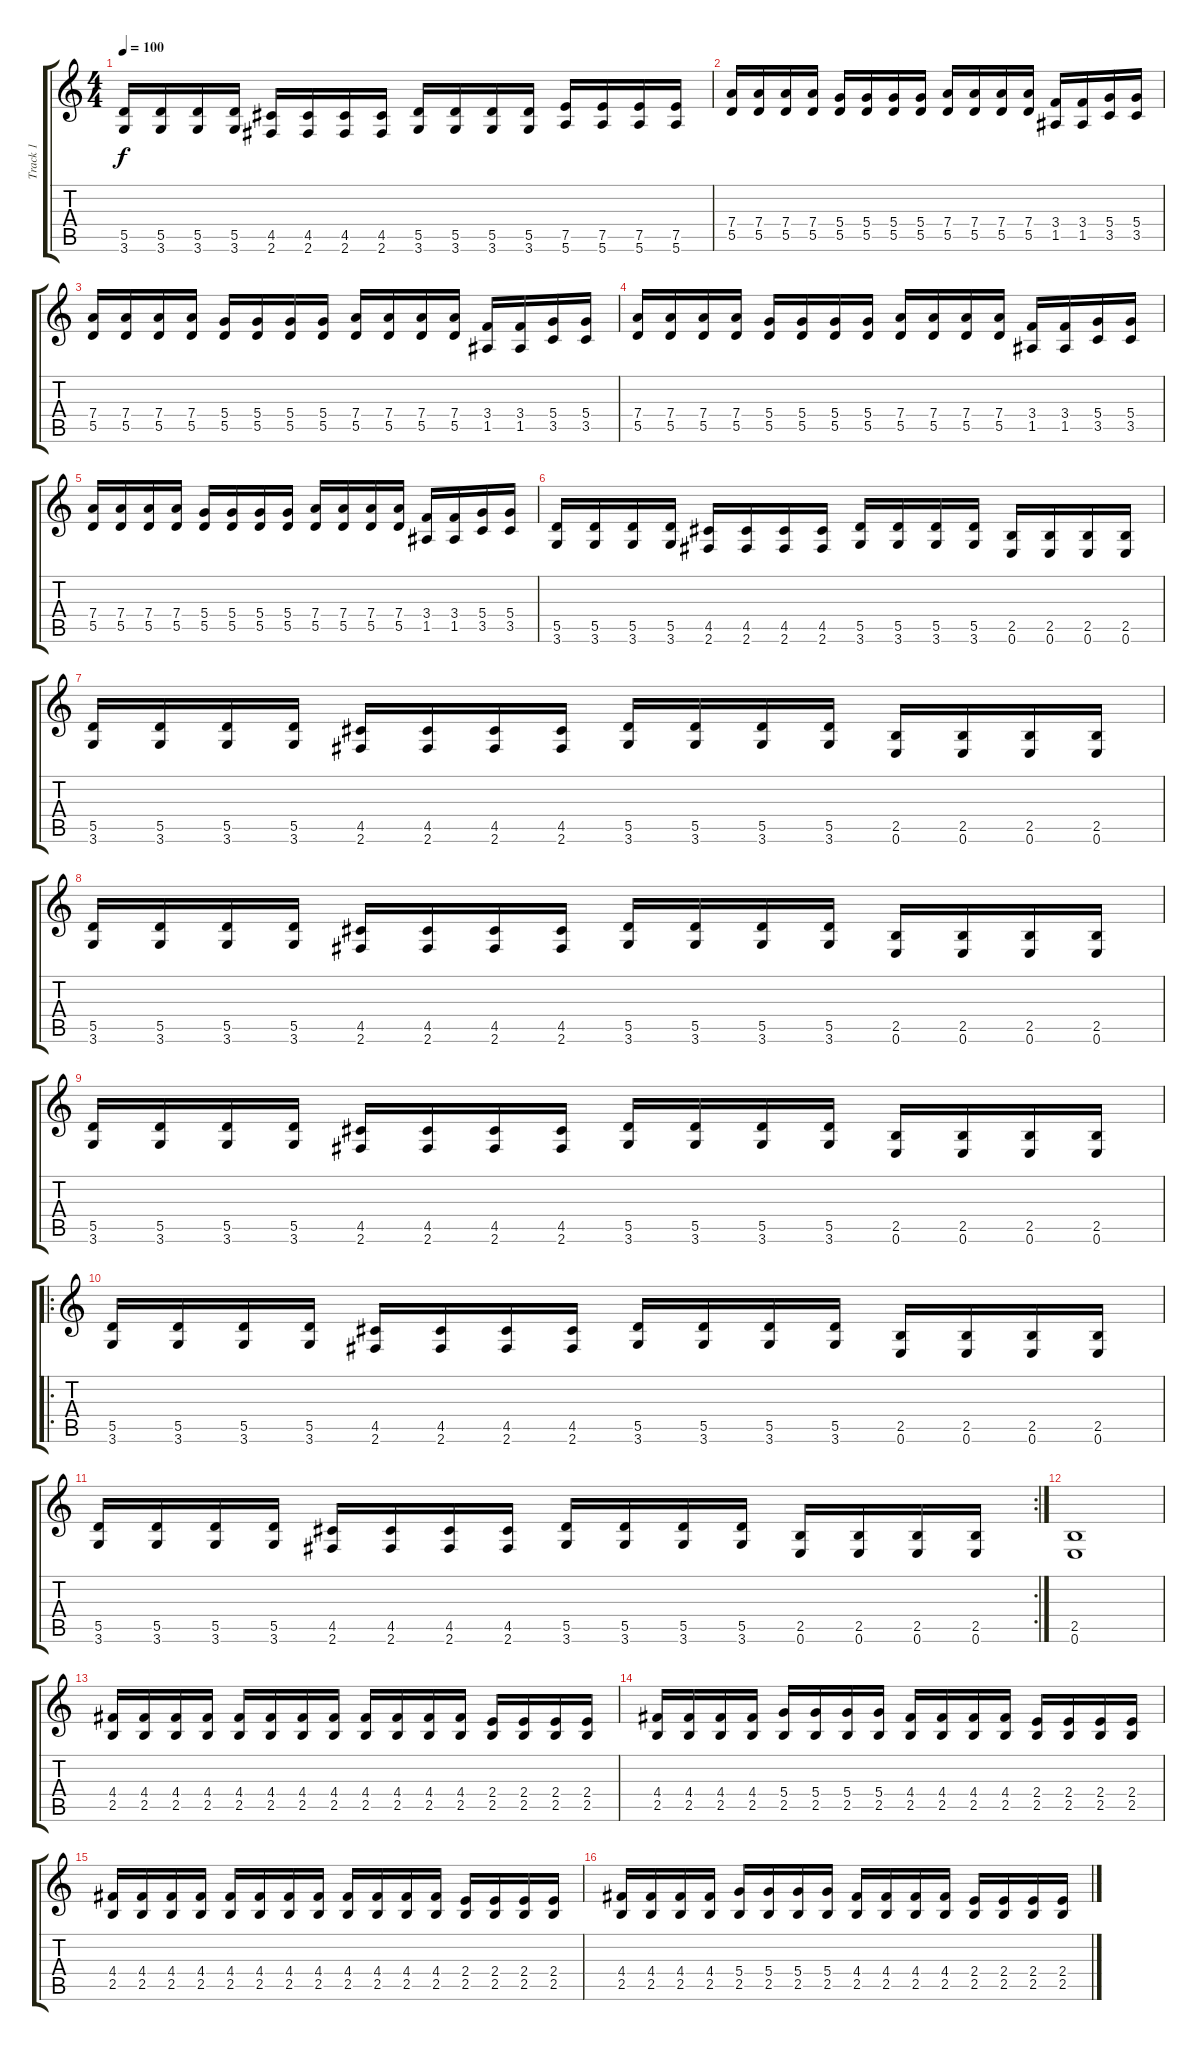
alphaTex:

\track ("Track 1" "Track 1") {instrument distortionguitar}
\staff {score tabs}
\tuning (E4 B3 G3 D3 A2 E2) {hide}
\ts (4 4)
\tempo 100
\clef g2
\ks c
(5.5 3.6).16{dy f} (5.5 3.6).16 (5.5 3.6).16 (5.5 3.6).16 (4.5 2.6).16 (4.5 2.6).16 (4.5 2.6).16 (4.5 2.6).16 (5.5 3.6).16 (5.5 3.6).16 (5.5 3.6).16 (5.5 3.6).16 (7.5 5.6).16 (7.5 5.6).16 (7.5 5.6).16 (7.5 5.6).16 |
(7.4 5.5).16 (7.4 5.5).16 (7.4 5.5).16 (7.4 5.5).16 (5.4 5.5).16 (5.4 5.5).16 (5.4 5.5).16 (5.4 5.5).16 (7.4 5.5).16 (7.4 5.5).16 (7.4 5.5).16 (7.4 5.5).16 (3.4 1.5).16 (3.4 1.5).16 (5.4 3.5).16 (5.4 3.5).16 |
(7.4 5.5).16 (7.4 5.5).16 (7.4 5.5).16 (7.4 5.5).16 (5.4 5.5).16 (5.4 5.5).16 (5.4 5.5).16 (5.4 5.5).16 (7.4 5.5).16 (7.4 5.5).16 (7.4 5.5).16 (7.4 5.5).16 (3.4 1.5).16 (3.4 1.5).16 (5.4 3.5).16 (5.4 3.5).16 |
(7.4 5.5).16 (7.4 5.5).16 (7.4 5.5).16 (7.4 5.5).16 (5.4 5.5).16 (5.4 5.5).16 (5.4 5.5).16 (5.4 5.5).16 (7.4 5.5).16 (7.4 5.5).16 (7.4 5.5).16 (7.4 5.5).16 (3.4 1.5).16 (3.4 1.5).16 (5.4 3.5).16 (5.4 3.5).16 |
(7.4 5.5).16 (7.4 5.5).16 (7.4 5.5).16 (7.4 5.5).16 (5.4 5.5).16 (5.4 5.5).16 (5.4 5.5).16 (5.4 5.5).16 (7.4 5.5).16 (7.4 5.5).16 (7.4 5.5).16 (7.4 5.5).16 (3.4 1.5).16 (3.4 1.5).16 (5.4 3.5).16 (5.4 3.5).16 |
(5.5 3.6).16 (5.5 3.6).16 (5.5 3.6).16 (5.5 3.6).16 (4.5 2.6).16 (4.5 2.6).16 (4.5 2.6).16 (4.5 2.6).16 (5.5 3.6).16 (5.5 3.6).16 (5.5 3.6).16 (5.5 3.6).16 (2.5 0.6).16 (2.5 0.6).16 (2.5 0.6).16 (2.5 0.6).16 |
(5.5 3.6).16 (5.5 3.6).16 (5.5 3.6).16 (5.5 3.6).16 (4.5 2.6).16 (4.5 2.6).16 (4.5 2.6).16 (4.5 2.6).16 (5.5 3.6).16 (5.5 3.6).16 (5.5 3.6).16 (5.5 3.6).16 (2.5 0.6).16 (2.5 0.6).16 (2.5 0.6).16 (2.5 0.6).16 |
(5.5 3.6).16 (5.5 3.6).16 (5.5 3.6).16 (5.5 3.6).16 (4.5 2.6).16 (4.5 2.6).16 (4.5 2.6).16 (4.5 2.6).16 (5.5 3.6).16 (5.5 3.6).16 (5.5 3.6).16 (5.5 3.6).16 (2.5 0.6).16 (2.5 0.6).16 (2.5 0.6).16 (2.5 0.6).16 |
(5.5 3.6).16 (5.5 3.6).16 (5.5 3.6).16 (5.5 3.6).16 (4.5 2.6).16 (4.5 2.6).16 (4.5 2.6).16 (4.5 2.6).16 (5.5 3.6).16 (5.5 3.6).16 (5.5 3.6).16 (5.5 3.6).16 (2.5 0.6).16 (2.5 0.6).16 (2.5 0.6).16 (2.5 0.6).16 |
\ro
(5.5 3.6).16 (5.5 3.6).16 (5.5 3.6).16 (5.5 3.6).16 (4.5 2.6).16 (4.5 2.6).16 (4.5 2.6).16 (4.5 2.6).16 (5.5 3.6).16 (5.5 3.6).16 (5.5 3.6).16 (5.5 3.6).16 (2.5 0.6).16 (2.5 0.6).16 (2.5 0.6).16 (2.5 0.6).16 |
\rc 2
(5.5 3.6).16 (5.5 3.6).16 (5.5 3.6).16 (5.5 3.6).16 (4.5 2.6).16 (4.5 2.6).16 (4.5 2.6).16 (4.5 2.6).16 (5.5 3.6).16 (5.5 3.6).16 (5.5 3.6).16 (5.5 3.6).16 (2.5 0.6).16 (2.5 0.6).16 (2.5 0.6).16 (2.5 0.6).16 |
(2.5 0.6).1 |
(4.4 2.5).16 (4.4 2.5).16 (4.4 2.5).16 (4.4 2.5).16 (4.4 2.5).16 (4.4 2.5).16 (4.4 2.5).16 (4.4 2.5).16 (4.4 2.5).16 (4.4 2.5).16 (4.4 2.5).16 (4.4 2.5).16 (2.4 2.5).16 (2.4 2.5).16 (2.4 2.5).16 (2.4 2.5).16 |
(4.4 2.5).16 (4.4 2.5).16 (4.4 2.5).16 (4.4 2.5).16 (5.4 2.5).16 (5.4 2.5).16 (5.4 2.5).16 (5.4 2.5).16 (4.4 2.5).16 (4.4 2.5).16 (4.4 2.5).16 (4.4 2.5).16 (2.4 2.5).16 (2.4 2.5).16 (2.4 2.5).16 (2.4 2.5).16 |
(4.4 2.5).16 (4.4 2.5).16 (4.4 2.5).16 (4.4 2.5).16 (4.4 2.5).16 (4.4 2.5).16 (4.4 2.5).16 (4.4 2.5).16 (4.4 2.5).16 (4.4 2.5).16 (4.4 2.5).16 (4.4 2.5).16 (2.4 2.5).16 (2.4 2.5).16 (2.4 2.5).16 (2.4 2.5).16 |
(4.4 2.5).16 (4.4 2.5).16 (4.4 2.5).16 (4.4 2.5).16 (5.4 2.5).16 (5.4 2.5).16 (5.4 2.5).16 (5.4 2.5).16 (4.4 2.5).16 (4.4 2.5).16 (4.4 2.5).16 (4.4 2.5).16 (2.4 2.5).16 (2.4 2.5).16 (2.4 2.5).16 (2.4 2.5).16
